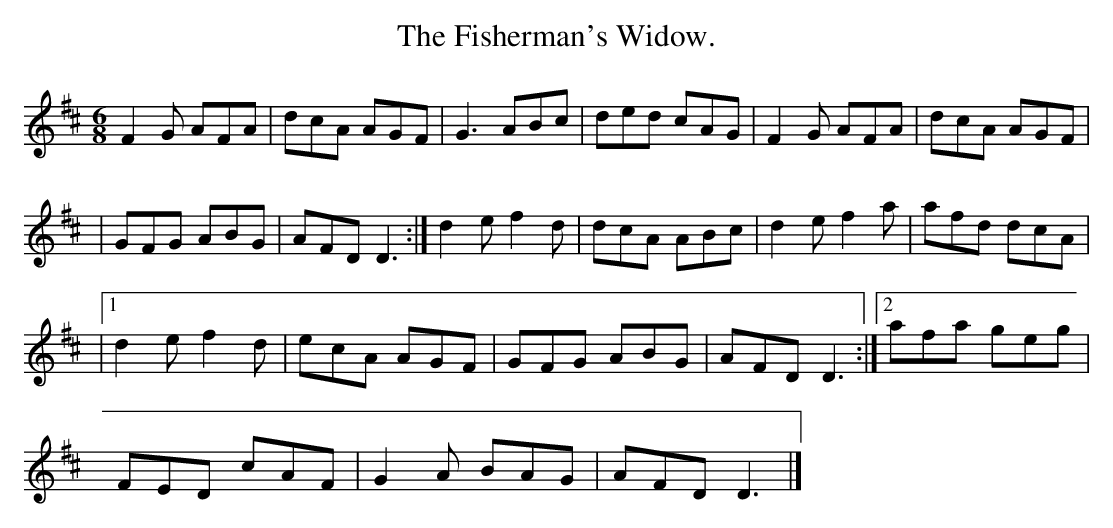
X:1
T: The Fisherman's Widow.
M: 6/8
L: 1/8
K: D
F2 G AFA | dcA AGF | G3 ABc | ded cAG | F2 G AFA | dcA AGF |
| GFG ABG | AFD D3 :| d2 e f2 d | dcA ABc | d2 e f2 a | afd dcA |
|1 d2 e f2 d | ecA AGF | GFG ABG | AFD D3 :|2 afa geg |
FED cAF | G2 A BAG | AFD D3 |]
